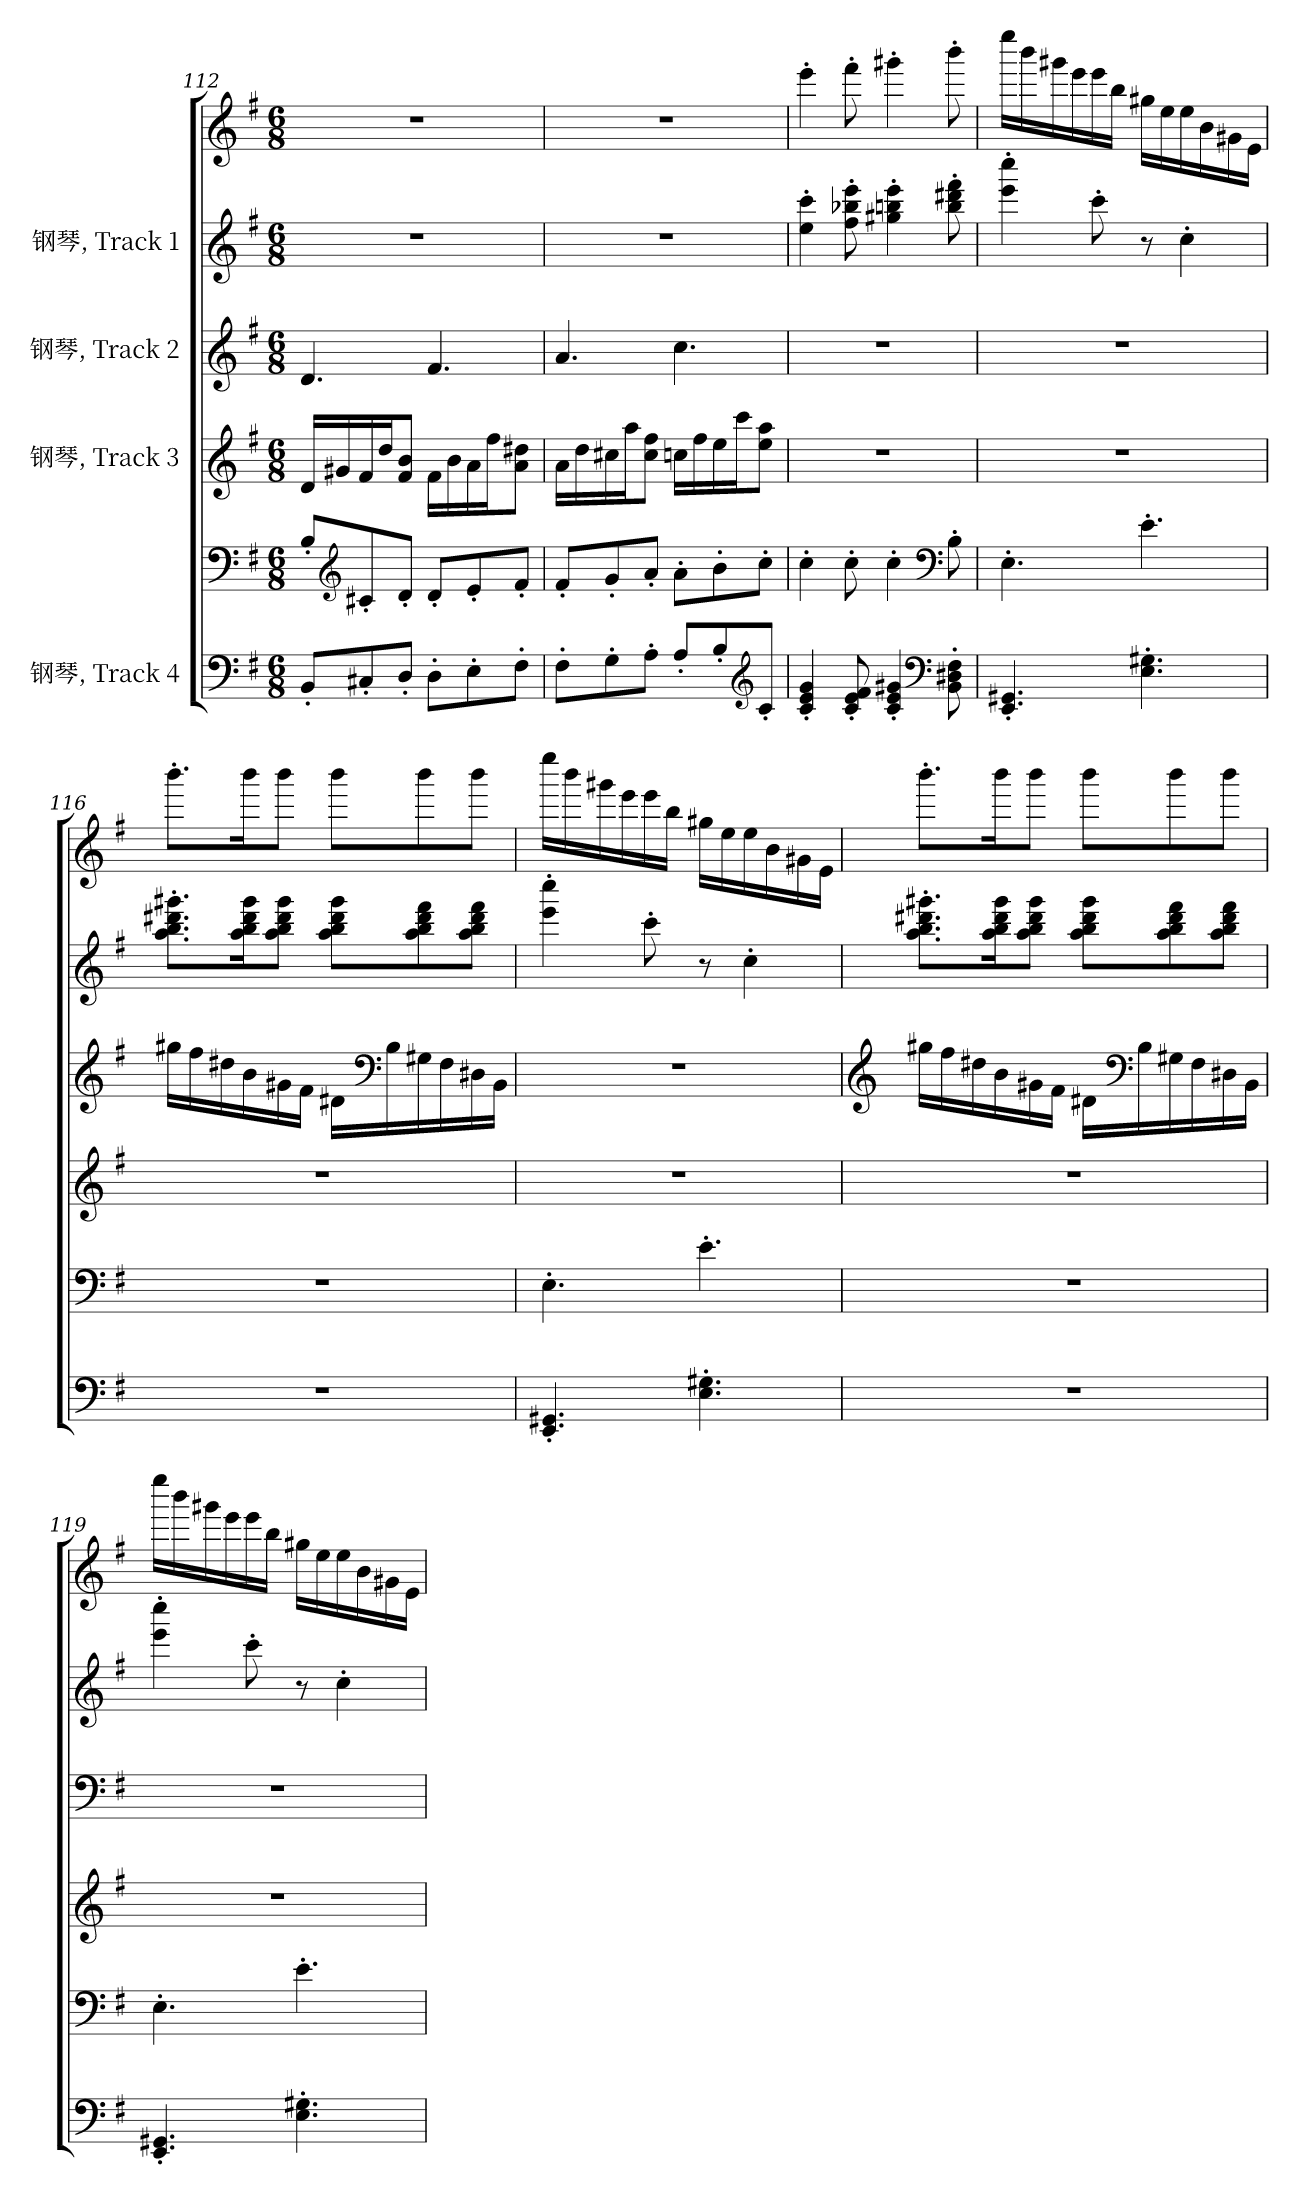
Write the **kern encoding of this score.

**kern	**kern	**kern	**kern	**kern	**kern
*part4	*part4	*part3	*part2	*part1	*part1
*staff6	*staff5	*staff4	*staff3	*staff2	*staff1
*I"钢琴, Track 4	*	*I"钢琴, Track 3	*I"钢琴, Track 2	*I"钢琴, Track 1	*
*clefF4	*clefF4	*clefG2	*clefG2	*clefG2	*clefG2
*k[f#]	*k[f#]	*k[f#]	*k[f#]	*k[f#]	*k[f#]
*M6/8	*M6/8	*M6/8	*M6/8	*M6/8	*M6/8
=112	=112	=112	=112	=112	=112
8BB'/L	8B'/L	16d/LL	4.d/	2.r	2.r
.	.	16g#X/	.	.	.
*	*clefG2	*	*	*	*
8C#X'/	8c#X'/	16f#/	.	.	.
.	.	16dd/J	.	.	.
8D'/J	8d'/J	8f#/ 8b/J	.	.	.
8D'\L	8d'/L	16f#\LL	4.f#/	.	.
.	.	16b\	.	.	.
8E'\	8e'/	16a\	.	.	.
.	.	16ff#\J	.	.	.
8F#'\J	8f#'/J	8a\ 8dd#X\J	.	.	.
=113	=113	=113	=113	=113	=113
8F#'\L	8f#'/L	16a\LL	4.a/	2.r	2.r
.	.	16dd\	.	.	.
8G'\	8g'/	16cc#X\	.	.	.
.	.	16aa\J	.	.	.
8A'\J	8a'/J	8cc#\ 8ff#\J	.	.	.
8A'/L	8a'\L	16ccn\LL	4.cc\	.	.
.	.	16ff#\	.	.	.
8B'/	8b'\	16ee\	.	.	.
.	.	16ccc\J	.	.	.
*clefG2	*	*	*	*	*
8c'/J	8cc'\J	8ee\ 8aa\J	.	.	.
!!LO:PB:g=z
=114	=114	=114	=114	=114	=114
4c/' 4e/' 4g/'	4cc'\	2.r	2.r	4ee\' 4ccc\'	4eee'\
8c/' 8e/' 8f#/'	8cc'\	.	.	8ff#\' 8bb-X\' 8eee\'	8fff#'\
4c/' 4e/' 4g#X/'	4cc'\	.	.	4gg#X\' 4bbn\' 4eee\'	4ggg#X'\
*clefF4	*clefF4	*	*	*	*
8BB\' 8D#X\' 8F#\'	8B'\	.	.	8bb\' 8ddd#X\' 8fff#\'	8bbb'\
=115	=115	=115	=115	=115	=115
4.EE/' 4.GG#X/'	4.E'\	2.r	2.r	4eee\' 4cccc\'	16eeee\LL
.	.	.	.	.	16bbb\
.	.	.	.	.	16ggg#X\
.	.	.	.	.	16eee\
.	.	.	.	8ccc'\	16eee\
.	.	.	.	.	16bb\JJ
4.E\' 4.G#X\'	4.e'\	.	.	8r	16gg#X\LL
.	.	.	.	.	16ee\
.	.	.	.	4cc'\	16ee\
.	.	.	.	.	16b\
.	.	.	.	.	16g#X\
.	.	.	.	.	16e\JJ
!!LO:LB:g=z
=116	=116	=116	=116	=116	=116
2.r	2.r	2.r	16gg#X\LL	8.aa\' 8.bb\' 8.ddd#X\' 8.ggg#X\'L	8.bbb'\L
.	.	.	16ff#\	.	.
.	.	.	16dd#X\	.	.
.	.	.	16b\	16aa\ 16bb\ 16ddd#\ 16ggg#\K	16bbb\K
.	.	.	16g#X\	8aa\ 8bb\ 8ddd#\ 8ggg#\J	8bbb\J
.	.	.	16f#\JJ	.	.
.	.	.	16d#X\LL	8aa\ 8bb\ 8ddd#\ 8ggg#\L	8bbb\L
*	*	*	*clefF4	*	*
.	.	.	16B\	.	.
.	.	.	16G#X\	8aa\ 8bb\ 8ddd#\ 8fff#\	8bbb\
.	.	.	16F#\	.	.
.	.	.	16D#X\	8aa\ 8bb\ 8ddd#\ 8fff#\J	8bbb\J
.	.	.	16BB\JJ	.	.
=117	=117	=117	=117	=117	=117
4.EE/' 4.GG#X/'	4.E'\	2.r	2.r	4eee\' 4cccc\'	16eeee\LL
.	.	.	.	.	16bbb\
.	.	.	.	.	16ggg#X\
.	.	.	.	.	16eee\
.	.	.	.	8ccc'\	16eee\
.	.	.	.	.	16bb\JJ
4.E\' 4.G#X\'	4.e'\	.	.	8r	16gg#X\LL
.	.	.	.	.	16ee\
.	.	.	.	4cc'\	16ee\
.	.	.	.	.	16b\
.	.	.	.	.	16g#X\
.	.	.	.	.	16e\JJ
!!LO:PB:g=z
=118	=118	=118	=118	=118	=118
*	*	*	*clefG2	*	*
2.r	2.r	2.r	16gg#X\LL	8.aa\' 8.bb\' 8.ddd#X\' 8.ggg#X\'L	8.bbb'\L
.	.	.	16ff#\	.	.
.	.	.	16dd#X\	.	.
.	.	.	16b\	16aa\ 16bb\ 16ddd#\ 16ggg#\K	16bbb\K
.	.	.	16g#X\	8aa\ 8bb\ 8ddd#\ 8ggg#\J	8bbb\J
.	.	.	16f#\JJ	.	.
.	.	.	16d#X\LL	8aa\ 8bb\ 8ddd#\ 8ggg#\L	8bbb\L
*	*	*	*clefF4	*	*
.	.	.	16B\	.	.
.	.	.	16G#X\	8aa\ 8bb\ 8ddd#\ 8fff#\	8bbb\
.	.	.	16F#\	.	.
.	.	.	16D#X\	8aa\ 8bb\ 8ddd#\ 8fff#\J	8bbb\J
.	.	.	16BB\JJ	.	.
=119	=119	=119	=119	=119	=119
4.EE/' 4.GG#X/'	4.E'\	2.r	2.r	4eee\' 4cccc\'	16eeee\LL
.	.	.	.	.	16bbb\
.	.	.	.	.	16ggg#X\
.	.	.	.	.	16eee\
.	.	.	.	8ccc'\	16eee\
.	.	.	.	.	16bb\JJ
4.E\' 4.G#X\'	4.e'\	.	.	8r	16gg#X\LL
.	.	.	.	.	16ee\
.	.	.	.	4cc'\	16ee\
.	.	.	.	.	16b\
.	.	.	.	.	16g#X\
.	.	.	.	.	16e\JJ
=	=	=	=	=	=
*-	*-	*-	*-	*-	*-
